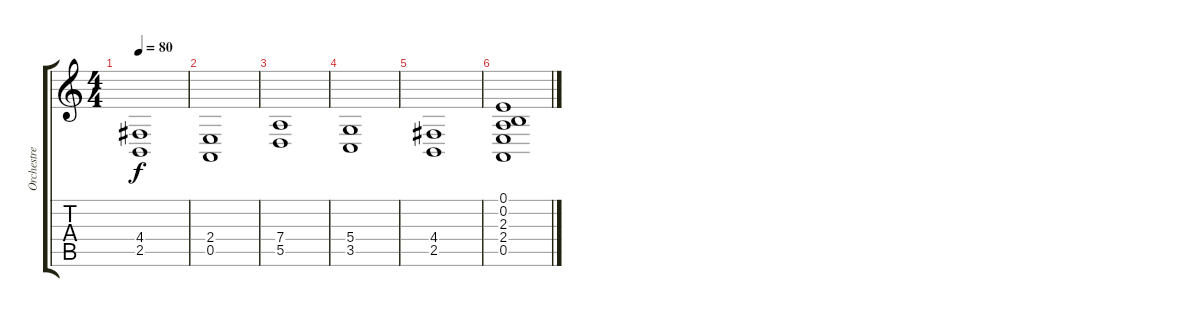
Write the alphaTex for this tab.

\track ("Orchestre" "Orchestre") {instrument stringensemble1}
\staff {score tabs}
\tuning (E4 B3 G3 D3 A2 E2) {hide}
\ts (4 4)
\tempo 80
\clef g2
\ks c
(4.4 2.5).1{dy f} |
(2.4 0.5).1 |
(7.4 5.5).1 |
(5.4 3.5).1 |
(4.4 2.5).1 |
(0.1 0.2 2.3 2.4 0.5).1
